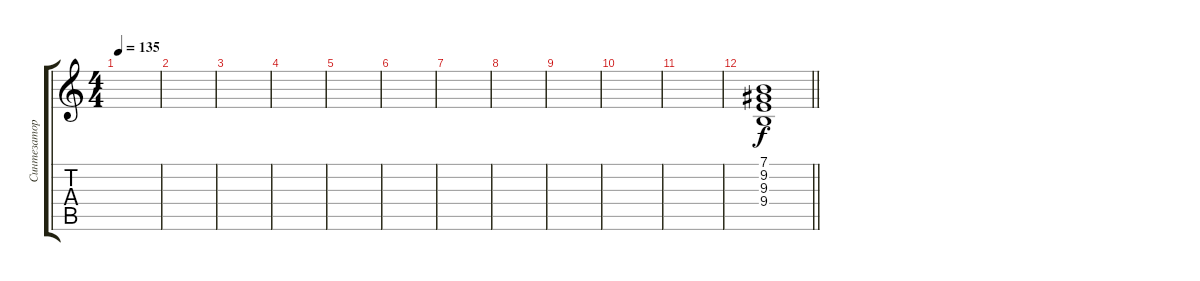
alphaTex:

\track ("Синтезатор" "Синтезатор") {instrument lead2sawtooth}
\staff {score tabs}
\tuning (E4 B3 G3 D3 A2 E2) {hide}
\ts (4 4)
\tempo 135
\clef g2
\ks c
|
|
|
|
|
|
|
|
|
|
|
\barLineRight lightlight
(7.1 9.2 9.3 9.4).1
